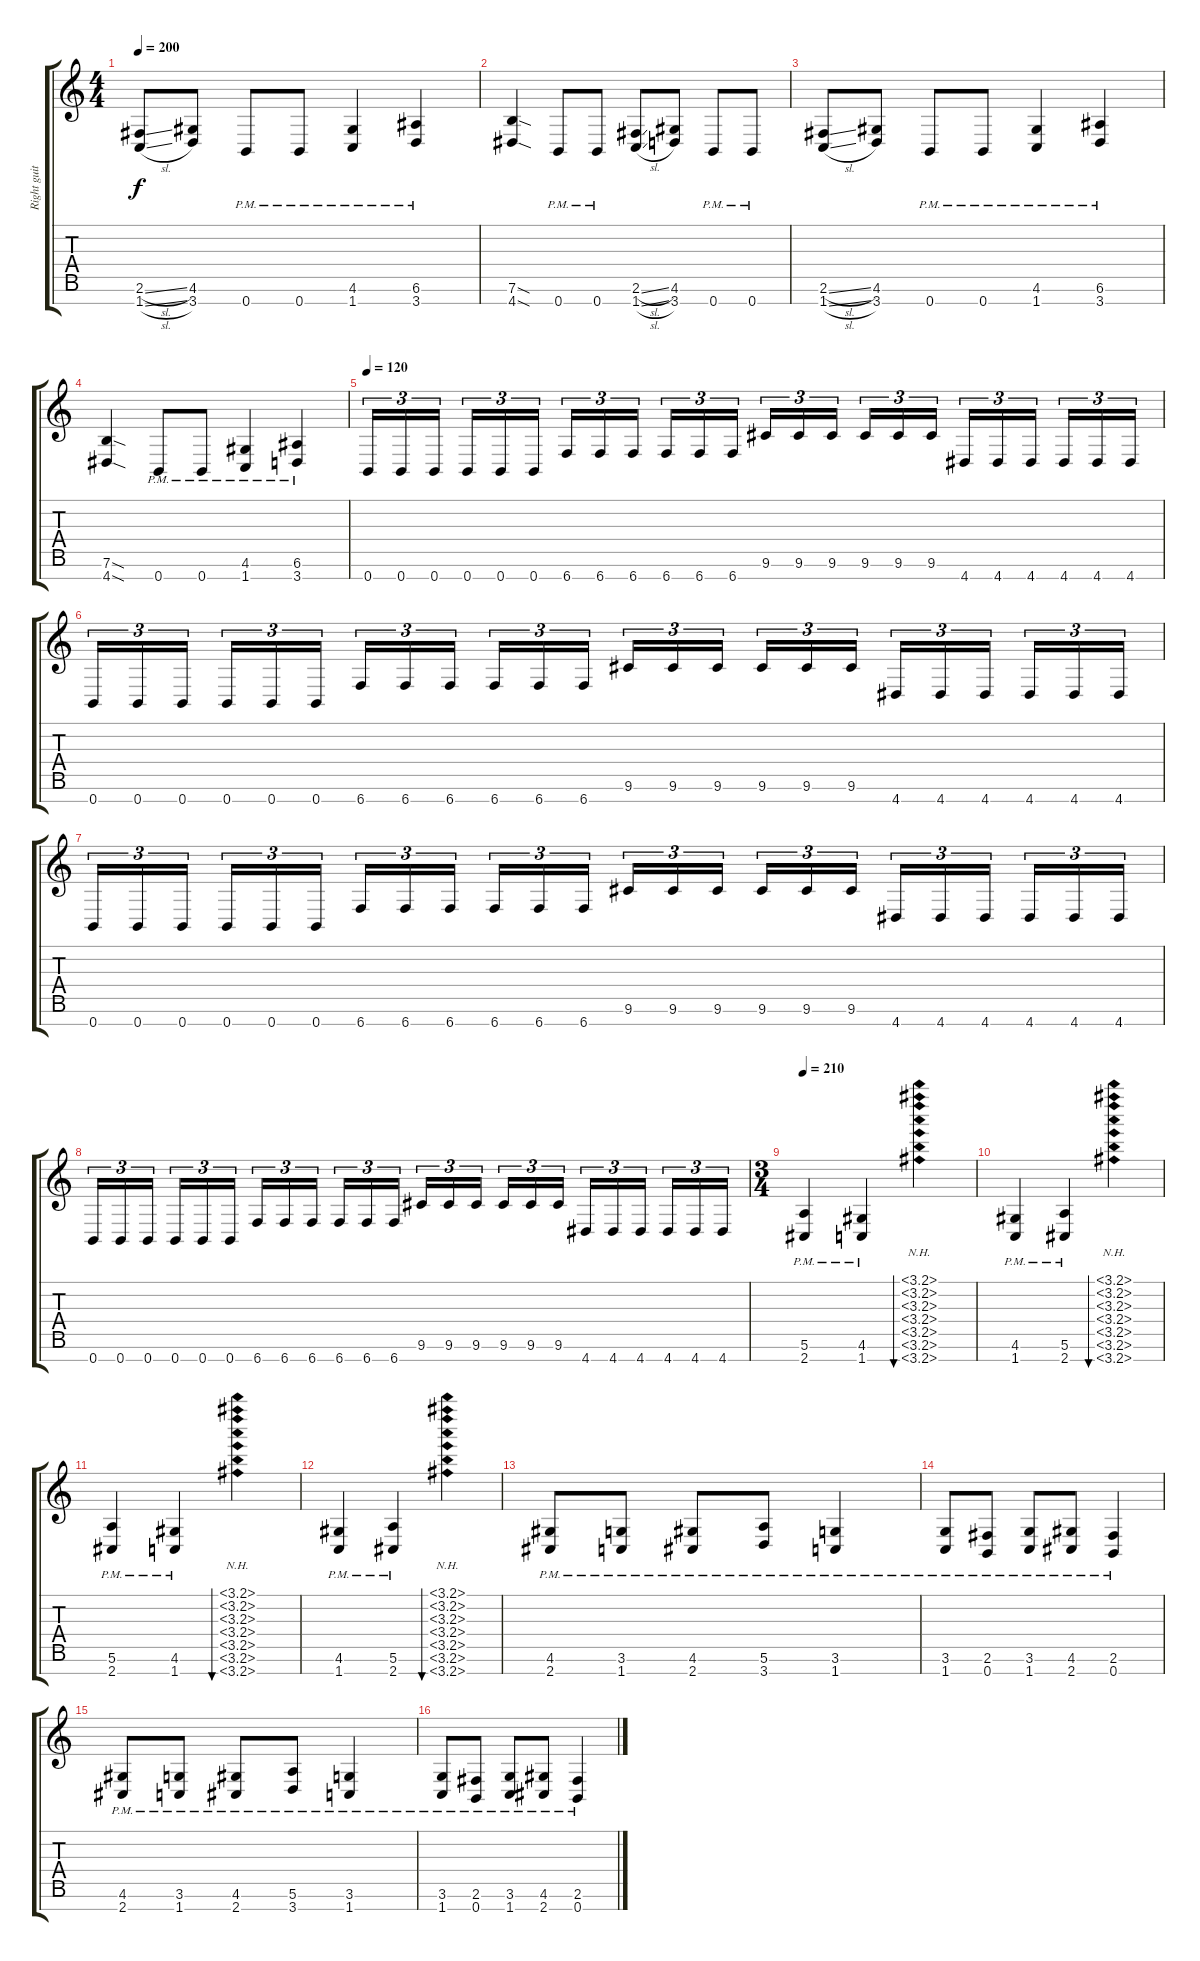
\track ("Right guitar" "Right guit") {instrument distortionguitar}
\staff {score tabs}
\tuning (E4 B3 G3 D3 A2 E2 B1) {hide}
\ts (4 4)
\tempo 200
\clef g2
\ks c
(2.6{sl} 1.7{sl}).8{dy f} (4.6 3.7).8 0.7{pm}.8 0.7{pm}.8 (4.6{pm} 1.7{pm}).4 (6.6{pm} 3.7{pm}).4 |
(7.6{sod} 4.7{sod}).4 0.7{pm}.8 0.7{pm}.8 (2.6{sl} 1.7{sl}).8 (4.6 3.7).8 0.7{pm}.8 0.7{pm}.8 |
(2.6{sl} 1.7{sl}).8 (4.6 3.7).8 0.7{pm}.8 0.7{pm}.8 (4.6{pm} 1.7{pm}).4 (6.6{pm} 3.7{pm}).4 |
(7.6{sod} 4.7{sod}).4 0.7{pm}.8 0.7{pm}.8 (4.6{pm} 1.7{pm}).4 (6.6{pm} 3.7{pm}).4 |
\tempo 120
0.7.16{tu (3 2)} 0.7.16{tu (3 2)} 0.7.16{tu (3 2) beam splitsecondary} 0.7.16{tu (3 2)} 0.7.16{tu (3 2)} 0.7.16{tu (3 2)} 6.7.16{tu (3 2)} 6.7.16{tu (3 2)} 6.7.16{tu (3 2) beam splitsecondary} 6.7.16{tu (3 2)} 6.7.16{tu (3 2)} 6.7.16{tu (3 2)} 9.6.16{tu (3 2)} 9.6.16{tu (3 2)} 9.6.16{tu (3 2) beam splitsecondary} 9.6.16{tu (3 2)} 9.6.16{tu (3 2)} 9.6.16{tu (3 2)} 4.7.16{tu (3 2)} 4.7.16{tu (3 2)} 4.7.16{tu (3 2) beam splitsecondary} 4.7.16{tu (3 2)} 4.7.16{tu (3 2)} 4.7.16{tu (3 2)} |
0.7.16{tu (3 2)} 0.7.16{tu (3 2)} 0.7.16{tu (3 2) beam splitsecondary} 0.7.16{tu (3 2)} 0.7.16{tu (3 2)} 0.7.16{tu (3 2)} 6.7.16{tu (3 2)} 6.7.16{tu (3 2)} 6.7.16{tu (3 2) beam splitsecondary} 6.7.16{tu (3 2)} 6.7.16{tu (3 2)} 6.7.16{tu (3 2)} 9.6.16{tu (3 2)} 9.6.16{tu (3 2)} 9.6.16{tu (3 2) beam splitsecondary} 9.6.16{tu (3 2)} 9.6.16{tu (3 2)} 9.6.16{tu (3 2)} 4.7.16{tu (3 2)} 4.7.16{tu (3 2)} 4.7.16{tu (3 2) beam splitsecondary} 4.7.16{tu (3 2)} 4.7.16{tu (3 2)} 4.7.16{tu (3 2)} |
0.7.16{tu (3 2)} 0.7.16{tu (3 2)} 0.7.16{tu (3 2) beam splitsecondary} 0.7.16{tu (3 2)} 0.7.16{tu (3 2)} 0.7.16{tu (3 2)} 6.7.16{tu (3 2)} 6.7.16{tu (3 2)} 6.7.16{tu (3 2) beam splitsecondary} 6.7.16{tu (3 2)} 6.7.16{tu (3 2)} 6.7.16{tu (3 2)} 9.6.16{tu (3 2)} 9.6.16{tu (3 2)} 9.6.16{tu (3 2) beam splitsecondary} 9.6.16{tu (3 2)} 9.6.16{tu (3 2)} 9.6.16{tu (3 2)} 4.7.16{tu (3 2)} 4.7.16{tu (3 2)} 4.7.16{tu (3 2) beam splitsecondary} 4.7.16{tu (3 2)} 4.7.16{tu (3 2)} 4.7.16{tu (3 2)} |
0.7.16{tu (3 2)} 0.7.16{tu (3 2)} 0.7.16{tu (3 2) beam splitsecondary} 0.7.16{tu (3 2)} 0.7.16{tu (3 2)} 0.7.16{tu (3 2)} 6.7.16{tu (3 2)} 6.7.16{tu (3 2)} 6.7.16{tu (3 2) beam splitsecondary} 6.7.16{tu (3 2)} 6.7.16{tu (3 2)} 6.7.16{tu (3 2)} 9.6.16{tu (3 2)} 9.6.16{tu (3 2)} 9.6.16{tu (3 2) beam splitsecondary} 9.6.16{tu (3 2)} 9.6.16{tu (3 2)} 9.6.16{tu (3 2)} 4.7.16{tu (3 2)} 4.7.16{tu (3 2)} 4.7.16{tu (3 2) beam splitsecondary} 4.7.16{tu (3 2)} 4.7.16{tu (3 2)} 4.7.16{tu (3 2)} |
\ts (3 4)
\tempo 210
(5.6{pm} 2.7{pm}).4 (4.6{pm} 1.7{pm}).4 (3.1{nh} 3.2{nh} 3.3{nh} 3.4{nh} 3.5{nh} 3.6{nh} 3.7{nh}).4{bu 480} |
(4.6{pm} 1.7{pm}).4 (5.6{pm} 2.7{pm}).4 (3.1{nh} 3.2{nh} 3.3{nh} 3.4{nh} 3.5{nh} 3.6{nh} 3.7{nh}).4{bu 480} |
(5.6{pm} 2.7{pm}).4 (4.6{pm} 1.7{pm}).4 (3.1{nh} 3.2{nh} 3.3{nh} 3.4{nh} 3.5{nh} 3.6{nh} 3.7{nh}).4{bu 480} |
(4.6{pm} 1.7{pm}).4 (5.6{pm} 2.7{pm}).4 (3.1{nh} 3.2{nh} 3.3{nh} 3.4{nh} 3.5{nh} 3.6{nh} 3.7{nh}).4{bu 480} |
(4.6{pm} 2.7{pm}).8 (3.6{pm} 1.7{pm}).8 (4.6{pm} 2.7{pm}).8 (5.6{pm} 3.7{pm}).8 (3.6{pm} 1.7{pm}).4 |
(3.6{pm} 1.7{pm}).8 (2.6{pm} 0.7{pm}).8 (3.6{pm} 1.7{pm}).8 (4.6{pm} 2.7{pm}).8 (2.6{pm} 0.7{pm}).4 |
(4.6{pm} 2.7{pm}).8 (3.6{pm} 1.7{pm}).8 (4.6{pm} 2.7{pm}).8 (5.6{pm} 3.7{pm}).8 (3.6{pm} 1.7{pm}).4 |
(3.6{pm} 1.7{pm}).8 (2.6{pm} 0.7{pm}).8 (3.6{pm} 1.7{pm}).8 (4.6{pm} 2.7{pm}).8 (2.6{pm} 0.7{pm}).4
